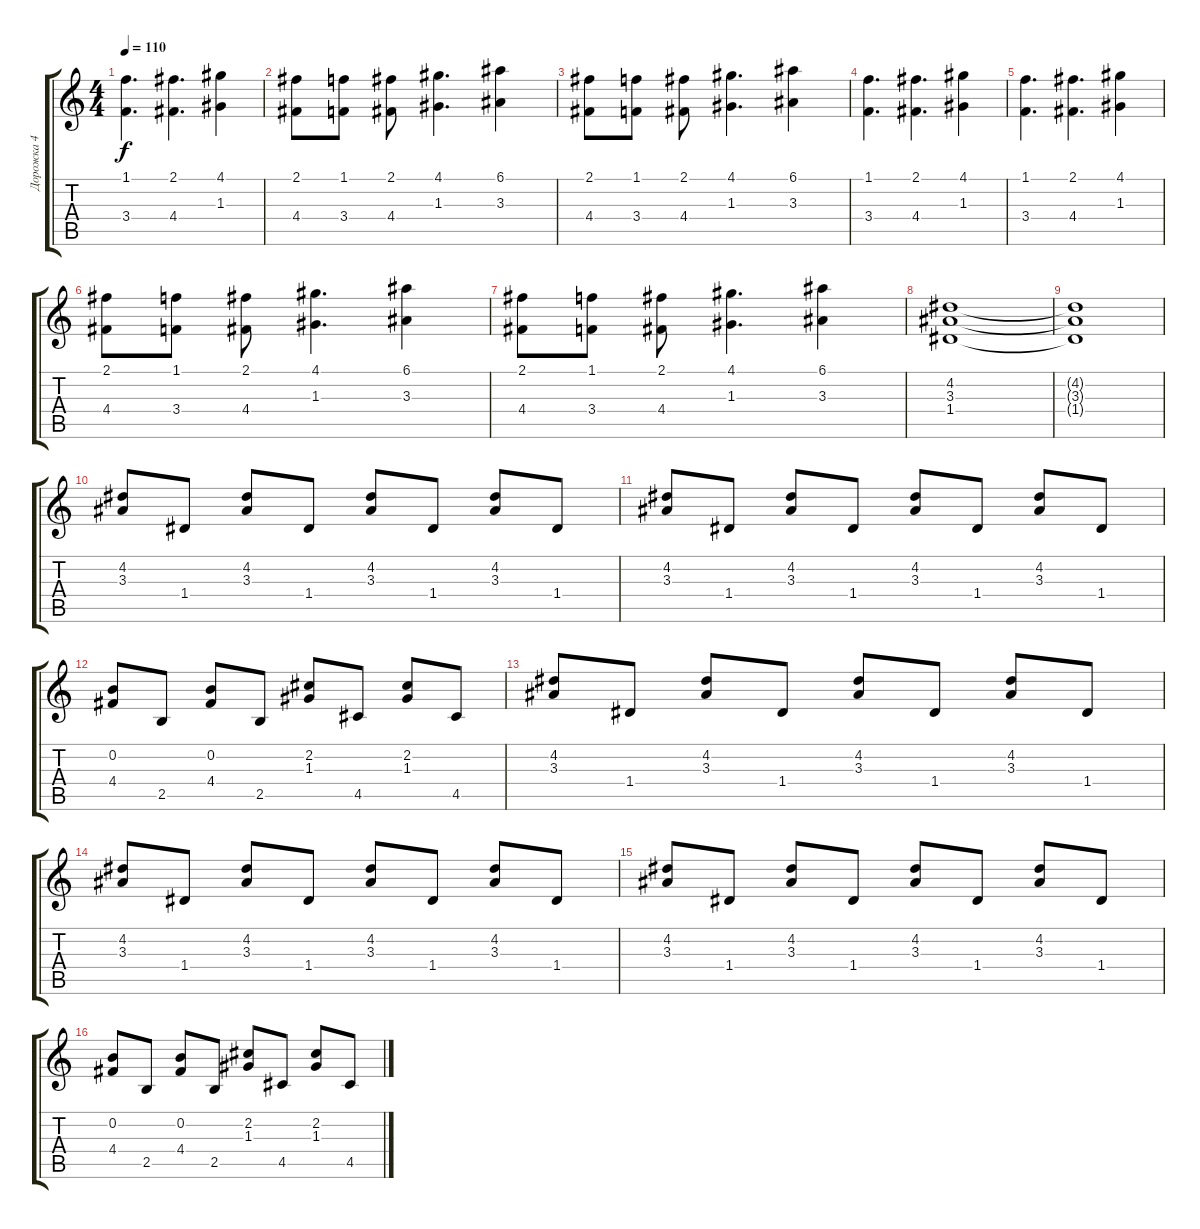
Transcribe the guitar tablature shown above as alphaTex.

\track ("Дорожка 4" "Дорожка 4") {instrument distortionguitar}
\staff {score tabs}
\tuning (E4 B3 G3 D3 A2 E2) {hide}
\ts (4 4)
\tempo 110
\clef g2
\ks c
(1.1 3.4).4{d dy f} (2.1 4.4).4{d} (4.1 1.3).4 |
(2.1 4.4).8 (1.1 3.4).8 (2.1 4.4).8 (4.1 1.3).4{d} (6.1 3.3).4 |
(2.1 4.4).8 (1.1 3.4).8 (2.1 4.4).8 (4.1 1.3).4{d} (6.1 3.3).4 |
(1.1 3.4).4{d} (2.1 4.4).4{d} (4.1 1.3).4 |
(1.1 3.4).4{d} (2.1 4.4).4{d} (4.1 1.3).4 |
(2.1 4.4).8 (1.1 3.4).8 (2.1 4.4).8 (4.1 1.3).4{d} (6.1 3.3).4 |
(2.1 4.4).8 (1.1 3.4).8 (2.1 4.4).8 (4.1 1.3).4{d} (6.1 3.3).4 |
(4.2 3.3 1.4).1{volume 0} |
(4.2{t} 3.3{t} 1.4{t}).1 |
(4.2 3.3).8{volume 11} 1.4.8 (4.2 3.3).8 1.4.8 (4.2 3.3).8 1.4.8 (4.2 3.3).8 1.4.8 |
(4.2 3.3).8 1.4.8 (4.2 3.3).8 1.4.8 (4.2 3.3).8 1.4.8 (4.2 3.3).8 1.4.8 |
(0.2 4.4).8 2.5.8 (0.2 4.4).8 2.5.8 (2.2 1.3).8 4.5.8 (2.2 1.3).8 4.5.8 |
(4.2 3.3).8 1.4.8 (4.2 3.3).8 1.4.8 (4.2 3.3).8 1.4.8 (4.2 3.3).8 1.4.8 |
(4.2 3.3).8 1.4.8 (4.2 3.3).8 1.4.8 (4.2 3.3).8 1.4.8 (4.2 3.3).8 1.4.8 |
(4.2 3.3).8 1.4.8 (4.2 3.3).8 1.4.8 (4.2 3.3).8 1.4.8 (4.2 3.3).8 1.4.8 |
(0.2 4.4).8 2.5.8 (0.2 4.4).8 2.5.8 (2.2 1.3).8 4.5.8 (2.2 1.3).8 4.5.8
